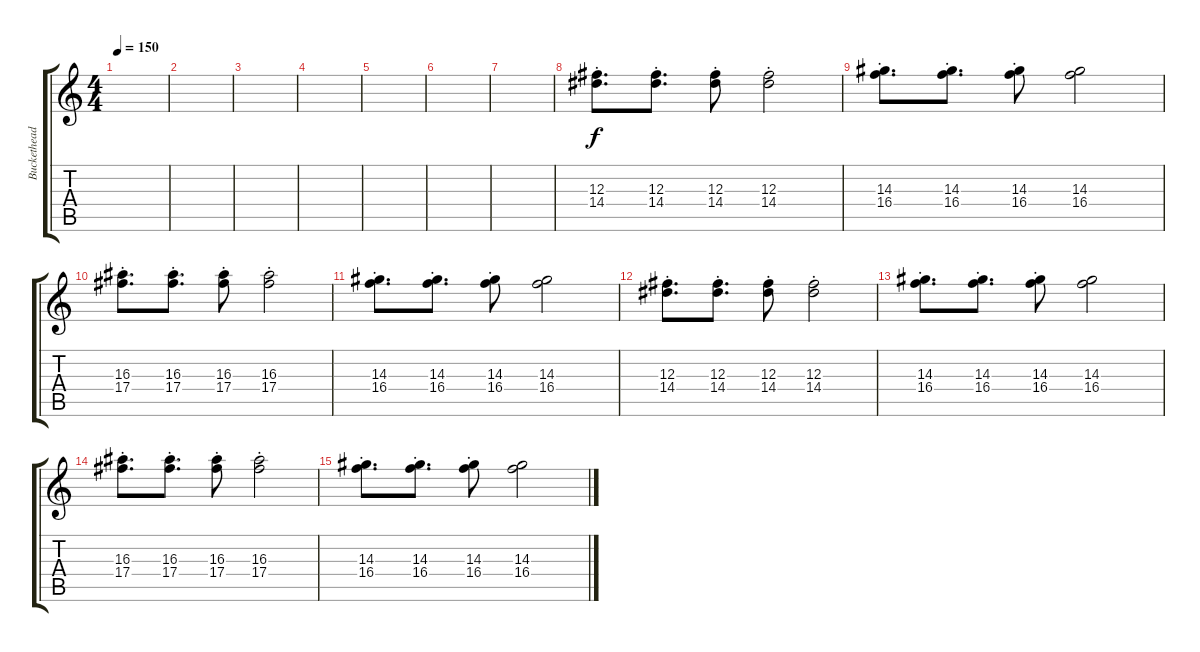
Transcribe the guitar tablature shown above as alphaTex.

\track ("Buckethead" "Buckethead") {instrument distortionguitar}
\staff {score tabs}
\tuning (Eb4 Bb3 Gb3 Db3 Ab2 Eb2) {hide}
\ts (4 4)
\tempo 150
\clef g2
\ks c
|
|
|
|
|
|
|
(12.3{st} 14.4{st}).8{d} (12.3{st} 14.4{st}).8{d} (12.3{st} 14.4{st}).8 (12.3{st} 14.4{st}).2 |
(14.3{st} 16.4{st}).8{d} (14.3{st} 16.4{st}).8{d} (14.3{st} 16.4{st}).8 (14.3 16.4).2 |
(16.3{st} 17.4{st}).8{d} (16.3{st} 17.4{st}).8{d} (16.3{st} 17.4{st}).8 (16.3{st} 17.4{st}).2 |
(14.3{st} 16.4{st}).8{d} (14.3{st} 16.4{st}).8{d} (14.3{st} 16.4{st}).8 (14.3 16.4).2 |
(12.3{st} 14.4{st}).8{d} (12.3{st} 14.4{st}).8{d} (12.3{st} 14.4{st}).8 (12.3{st} 14.4{st}).2 |
(14.3{st} 16.4{st}).8{d} (14.3{st} 16.4{st}).8{d} (14.3{st} 16.4{st}).8 (14.3 16.4).2 |
(16.3{st} 17.4{st}).8{d} (16.3{st} 17.4{st}).8{d} (16.3{st} 17.4{st}).8 (16.3{st} 17.4{st}).2 |
(14.3{st} 16.4{st}).8{d} (14.3{st} 16.4{st}).8{d} (14.3{st} 16.4{st}).8 (14.3 16.4).2
